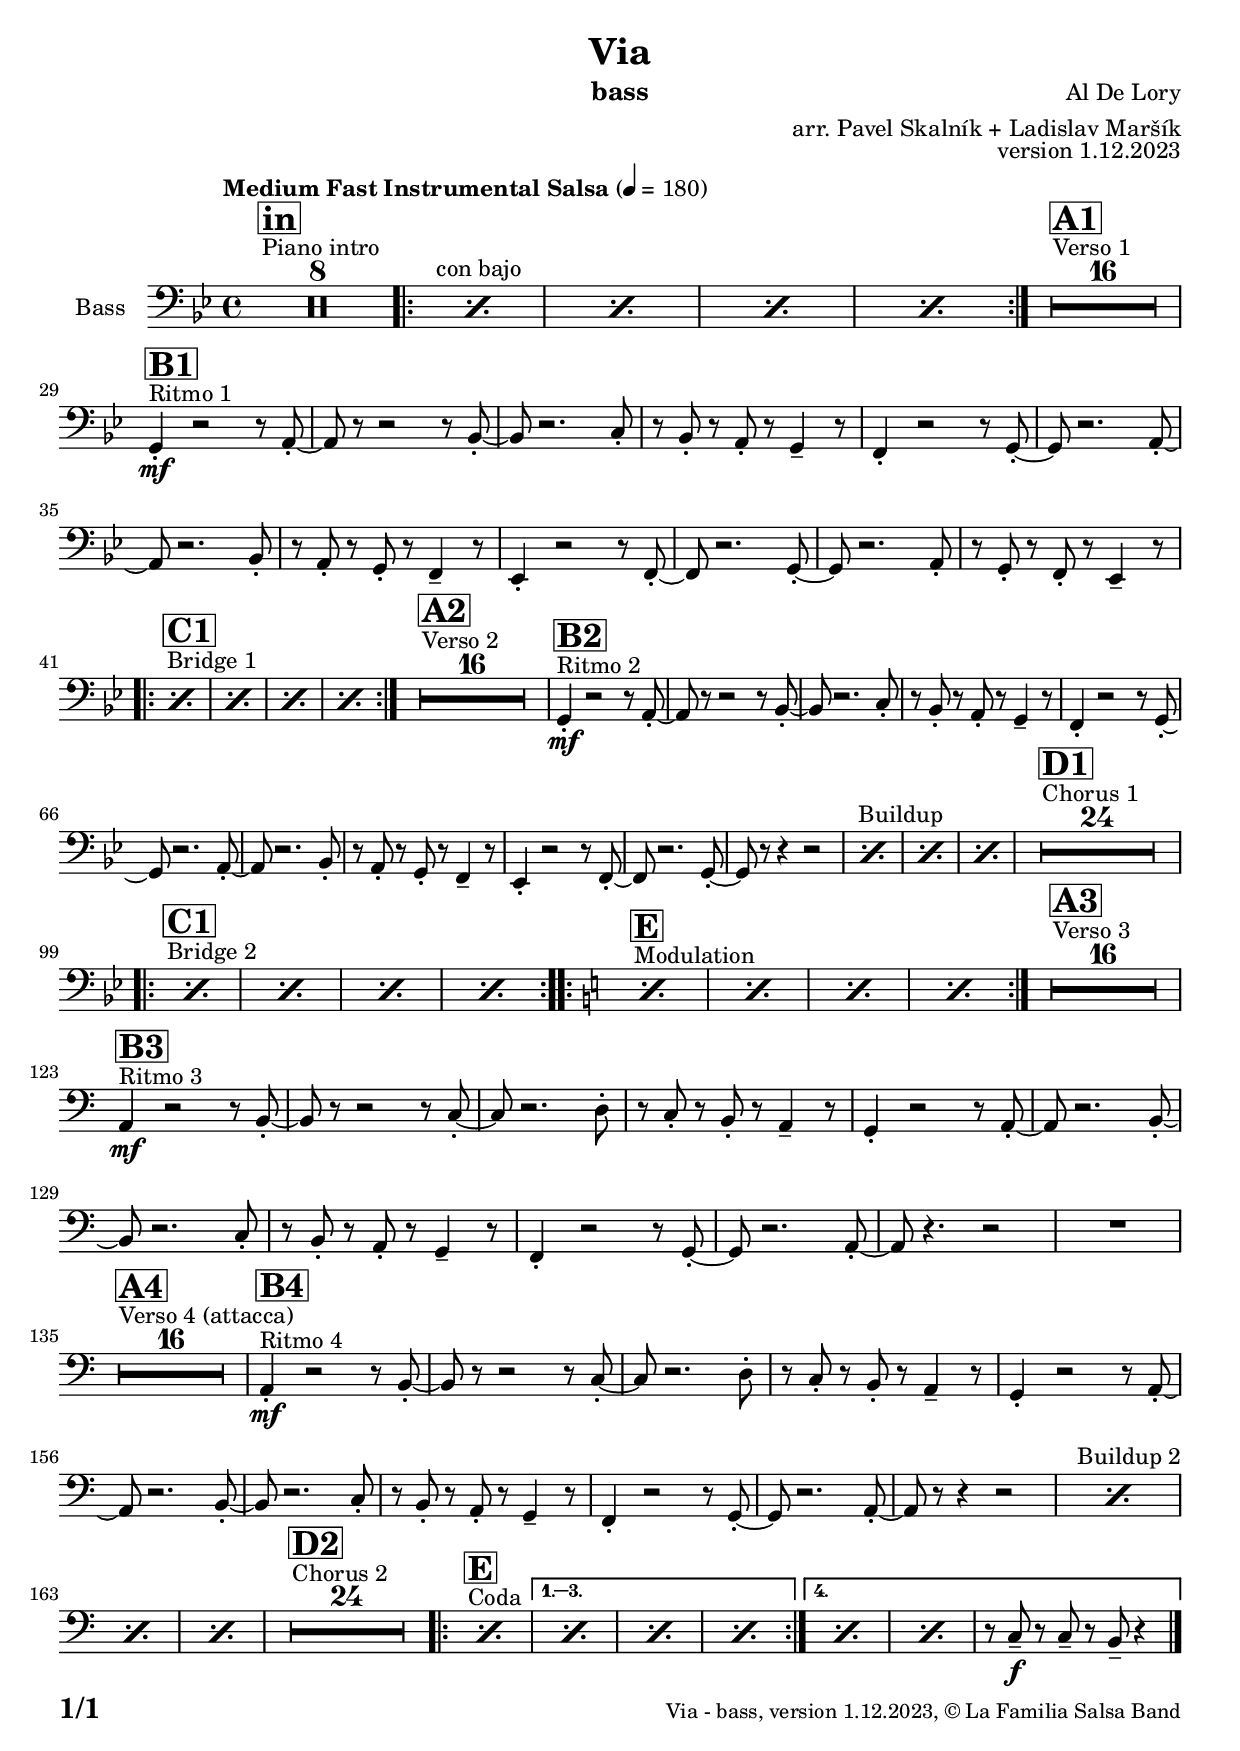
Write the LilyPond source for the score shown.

\version "2.24.0"

% Sheet revision 2022_09

\header {
  title = "Via"
  instrument = "bass"
  composer = "Al De Lory"
  arranger = "arr. Pavel Skalník + Ladislav Maršík"
  opus = "version 1.12.2023"
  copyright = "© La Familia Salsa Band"
}

inst =
#(define-music-function
  (string)
  (string?)
  #{ <>^\markup \abs-fontsize #16 \bold \box #string #})

makePercent = #(define-music-function (note) (ly:music?)
                 (make-music 'PercentEvent 'length (ly:music-length note)))

#(define (test-stencil grob text)
   (let* ((orig (ly:grob-original grob))
          (siblings (ly:spanner-broken-into orig)) ; have we been split?
          (refp (ly:grob-system grob))
          (left-bound (ly:spanner-bound grob LEFT))
          (right-bound (ly:spanner-bound grob RIGHT))
          (elts-L (ly:grob-array->list (ly:grob-object left-bound 'elements)))
          (elts-R (ly:grob-array->list (ly:grob-object right-bound 'elements)))
          (break-alignment-L
           (filter
            (lambda (elt) (grob::has-interface elt 'break-alignment-interface))
            elts-L))
          (break-alignment-R
           (filter
            (lambda (elt) (grob::has-interface elt 'break-alignment-interface))
            elts-R))
          (break-alignment-L-ext (ly:grob-extent (car break-alignment-L) refp X))
          (break-alignment-R-ext (ly:grob-extent (car break-alignment-R) refp X))
          (num
           (markup text))
          (num
           (if (or (null? siblings)
                   (eq? grob (car siblings)))
               num
               (make-parenthesize-markup num)))
          (num (grob-interpret-markup grob num))
          (num-stil-ext-X (ly:stencil-extent num X))
          (num-stil-ext-Y (ly:stencil-extent num Y))
          (num (ly:stencil-aligned-to num X CENTER))
          (num
           (ly:stencil-translate-axis
            num
            (+ (interval-length break-alignment-L-ext)
               (* 0.5
                  (- (car break-alignment-R-ext)
                     (cdr break-alignment-L-ext))))
            X))
          (bracket-L
           (markup
            #:path
            0.1 ; line-thickness
            `((moveto 0.5 ,(* 0.5 (interval-length num-stil-ext-Y)))
              (lineto ,(* 0.5
                          (- (car break-alignment-R-ext)
                             (cdr break-alignment-L-ext)
                             (interval-length num-stil-ext-X)))
                      ,(* 0.5 (interval-length num-stil-ext-Y)))
              (closepath)
              (rlineto 0.0
                       ,(if (or (null? siblings) (eq? grob (car siblings)))
                            -1.0 0.0)))))
          (bracket-R
           (markup
            #:path
            0.1
            `((moveto ,(* 0.5
                          (- (car break-alignment-R-ext)
                             (cdr break-alignment-L-ext)
                             (interval-length num-stil-ext-X)))
                      ,(* 0.5 (interval-length num-stil-ext-Y)))
              (lineto 0.5
                      ,(* 0.5 (interval-length num-stil-ext-Y)))
              (closepath)
              (rlineto 0.0
                       ,(if (or (null? siblings) (eq? grob (last siblings)))
                            -1.0 0.0)))))
          (bracket-L (grob-interpret-markup grob bracket-L))
          (bracket-R (grob-interpret-markup grob bracket-R))
          (num (ly:stencil-combine-at-edge num X LEFT bracket-L 0.4))
          (num (ly:stencil-combine-at-edge num X RIGHT bracket-R 0.4)))
     num))

#(define-public (Measure_attached_spanner_engraver context)
   (let ((span '())
         (finished '())
         (event-start '())
         (event-stop '()))
     (make-engraver
      (listeners ((measure-counter-event engraver event)
                  (if (= START (ly:event-property event 'span-direction))
                      (set! event-start event)
                      (set! event-stop event))))
      ((process-music trans)
       (if (ly:stream-event? event-stop)
           (if (null? span)
               (ly:warning "You're trying to end a measure-attached spanner but you haven't started one.")
               (begin (set! finished span)
                 (ly:engraver-announce-end-grob trans finished event-start)
                 (set! span '())
                 (set! event-stop '()))))
       (if (ly:stream-event? event-start)
           (begin (set! span (ly:engraver-make-grob trans 'MeasureCounter event-start))
             (set! event-start '()))))
      ((stop-translation-timestep trans)
       (if (and (ly:spanner? span)
                (null? (ly:spanner-bound span LEFT))
                (moment<=? (ly:context-property context 'measurePosition) ZERO-MOMENT))
           (ly:spanner-set-bound! span LEFT
                                  (ly:context-property context 'currentCommandColumn)))
       (if (and (ly:spanner? finished)
                (moment<=? (ly:context-property context 'measurePosition) ZERO-MOMENT))
           (begin
            (if (null? (ly:spanner-bound finished RIGHT))
                (ly:spanner-set-bound! finished RIGHT
                                       (ly:context-property context 'currentCommandColumn)))
            (set! finished '())
            (set! event-start '())
            (set! event-stop '()))))
      ((finalize trans)
       (if (ly:spanner? finished)
           (begin
            (if (null? (ly:spanner-bound finished RIGHT))
                (set! (ly:spanner-bound finished RIGHT)
                      (ly:context-property context 'currentCommandColumn)))
            (set! finished '())))
       (if (ly:spanner? span)
           (begin
            (ly:warning "I think there's a dangling measure-attached spanner :-(")
            (ly:grob-suicide! span)
            (set! span '())))))))

\layout {
  \context {
    \Staff
    \consists #Measure_attached_spanner_engraver
    \override MeasureCounter.font-encoding = #'latin1
    \override MeasureCounter.font-size = 0
    \override MeasureCounter.outside-staff-padding = 2
    \override MeasureCounter.outside-staff-horizontal-padding = #0
  }
}

repeatBracket = #(define-music-function
                  (parser location N note)
                  (number? ly:music?)
                  #{
                    \override Staff.MeasureCounter.stencil =
                    #(lambda (grob) (test-stencil grob #{ #(string-append(number->string N) "x") #} ))
                    \startMeasureCount
                    \repeat volta #N { $note }
                    \stopMeasureCount
                  #}
                  )

Bass = \new Voice
\relative c {
  \set Staff.instrumentName = \markup {
    \center-align { "Bass" }
  }
  \set Staff.midiInstrument = "Trombone"
  \set Staff.midiMaximumVolume = #1.0

\clef bass
  \key g \minor
  \time 4/4
  \tempo "Medium Fast Instrumental Salsa" 4 = 180

  s1*0
  ^\markup { "Piano intro" }
  \inst "in"
  R1*8

s1*0 ^\markup { "con bajo" }
\repeat volta 2 {  \repeat percent 4 { \makePercent s1 } }
  s1*0
  ^\markup { "Verso 1" }
  \inst "A1"
  R1*16 \break
  
      s1*0
  ^\markup { "Ritmo 1" }
  \inst "B1"
g4 \mf -. r2r8a8 -. ~| a8r8r2r8bes8 -. ~| bes8 r2.c8 -. | r8bes8 -. r8a8 -. r8g4 -- r8|
f4 -. r2r8g8 -. ~| g8r2.a8 -. ~| a8 r2.bes8 -. | r8a8 -. r8g8 -. r8f4 -- r8|
es4 -. r2r8f8 -. ~| f8r2.g8 -. ~| g8 r2.a8 -. | r8g8 -. r8f8 -. r8es4 -- r8| \break

   s1*0
  ^\markup { "Bridge 1" }
  \inst "C1"
\repeat volta 2 { s1*0  \repeat percent 4 { \makePercent s1 } }
  s1*0
  ^\markup { "Verso 2" }
  \inst "A2"
  R1*16 
  
      s1*0
  ^\markup { "Ritmo 2" }
  \inst "B2"
g4 \mf -. r2r8a8 -. ~| a8r8r2r8bes8 -. ~| bes8 r2.c8 -. | r8bes8 -. r8a8 -. r8g4 -- r8|
f4 -. r2r8g8 -. ~| g8r2.a8 -. ~| a8 r2.bes8 -. | r8a8 -. r8g8 -. r8f4 -- r8|
es4 -. r2r8f8 -. ~| f8r2.g8 -. ~| g8 r8r4r2|

s1*0
^\markup { "Buildup" }
\repeat percent 3 { \makePercent s1 }
 s1*0 
  ^\markup { "Chorus 1" }
  \inst "D1"
  R1*24 \break
   s1*0
  ^\markup { "Bridge 2" }
  \inst "C1"
\repeat volta 2 { s1*0  \repeat percent 4 { \makePercent s1 } }
   s1*0
  ^\markup { "Modulation" }
  \key a \minor
  \inst "E"
\repeat volta 2 { s1*0  \repeat percent 4 { \makePercent s1 } }

  
    s1*0
  ^\markup { "Verso 3" }
  \inst "A3"
  R1*16 
  s1*0
  ^\markup { "Ritmo 3" }
  \inst "B3"
a4 \mf r2r8b8 -. ~| b8r8r2r8c8 -. ~| c8 r2.d8 -. | r8c8 -. r8b8 -. r8a4 -- r8|
g4 -. r2r8a8 -. ~| a8r2.b8 -. ~| b8 r2.c8 -. | r8b8 -. r8a8 -. r8g4 -- r8|
f4 -. r2r8g8 -. ~| g8r2.a8 -. ~| a8 r4. r2 |
  R1 | \break
  s1*0 
  ^\markup { "Verso 4 (attacca)" }
  \inst "A4"
    R1*16 

     s1*0
  ^\markup { "Ritmo 4" }
  \inst "B4"
a4 \mf -. r2r8b8 -. ~| b8r8r2r8c8 -. ~| c8 r2.d8 -. | r8c8 -. r8b8 -. r8a4 -- r8|
g4 -. r2r8a8 -. ~| a8r2.b8 -. ~| b8 r2.c8 -. | r8b8 -. r8a8 -. r8g4 -- r8|
f4 -. r2r8g8 -. ~| g8r2.a8 -. ~| a8 r8 r4 r2|
s1*0
^\markup { "Buildup 2" }
\repeat percent 3 { \makePercent s1 }
s1*0 
  ^\markup { "Chorus 2" }
  \inst "D2"
  R1*24
  s1*0 
  ^\markup { "Coda" }
  \inst "E"
\repeat volta 4 {
\makePercent s1 |
                  \alternative { 
                   {
                      \makePercent s1 |
                  \makePercent s1 |
                 \makePercent s1 |
                   }
                   {
                     \makePercent s1 |
                     \makePercent s1 |
                     r8c8 \f -- r8c8 -- r8b8 -- r4|
                   }
                  }
}

  \label #'lastPage
  \bar "|."
}

\score {
  \compressMMRests \new Staff \with {
    \consists "Volta_engraver"
  }
  {
    \Bass
  }
  \layout {
    \context {
      \Score
      \remove "Volta_engraver"
    }
  }
}
\score {
  \unfoldRepeats {
    \Bass
  }
  \midi { } 
}

\paper {
  system-system-spacing =
  #'((basic-distance . 14)
     (minimum-distance . 10)
     (padding . 1)
     (stretchability . 60))
  between-system-padding = #2
  bottom-margin = 5\mm

  print-page-number = ##t
  print-first-page-number = ##t
  oddHeaderMarkup = \markup \fill-line { " " }
  evenHeaderMarkup = \markup \fill-line { " " }
  oddFooterMarkup = \markup {
    \fill-line {
      \bold \fontsize #2
      \concat { \fromproperty #'page:page-number-string "/" \page-ref #'lastPage "0" "?" }

      \fontsize #-1
      \concat { \fromproperty #'header:title " - " \fromproperty #'header:instrument ", " \fromproperty #'header:opus ", " \fromproperty #'header:copyright }
    }
  }
  evenFooterMarkup = \markup {
    \fill-line {
      \fontsize #-1
      \concat { \fromproperty #'header:title " - " \fromproperty #'header:instrument ", " \fromproperty #'header:opus ", " \fromproperty #'header:copyright }

      \bold \fontsize #2
      \concat { \fromproperty #'page:page-number-string "/" \page-ref #'lastPage "0" "?" }
    }
  }
}